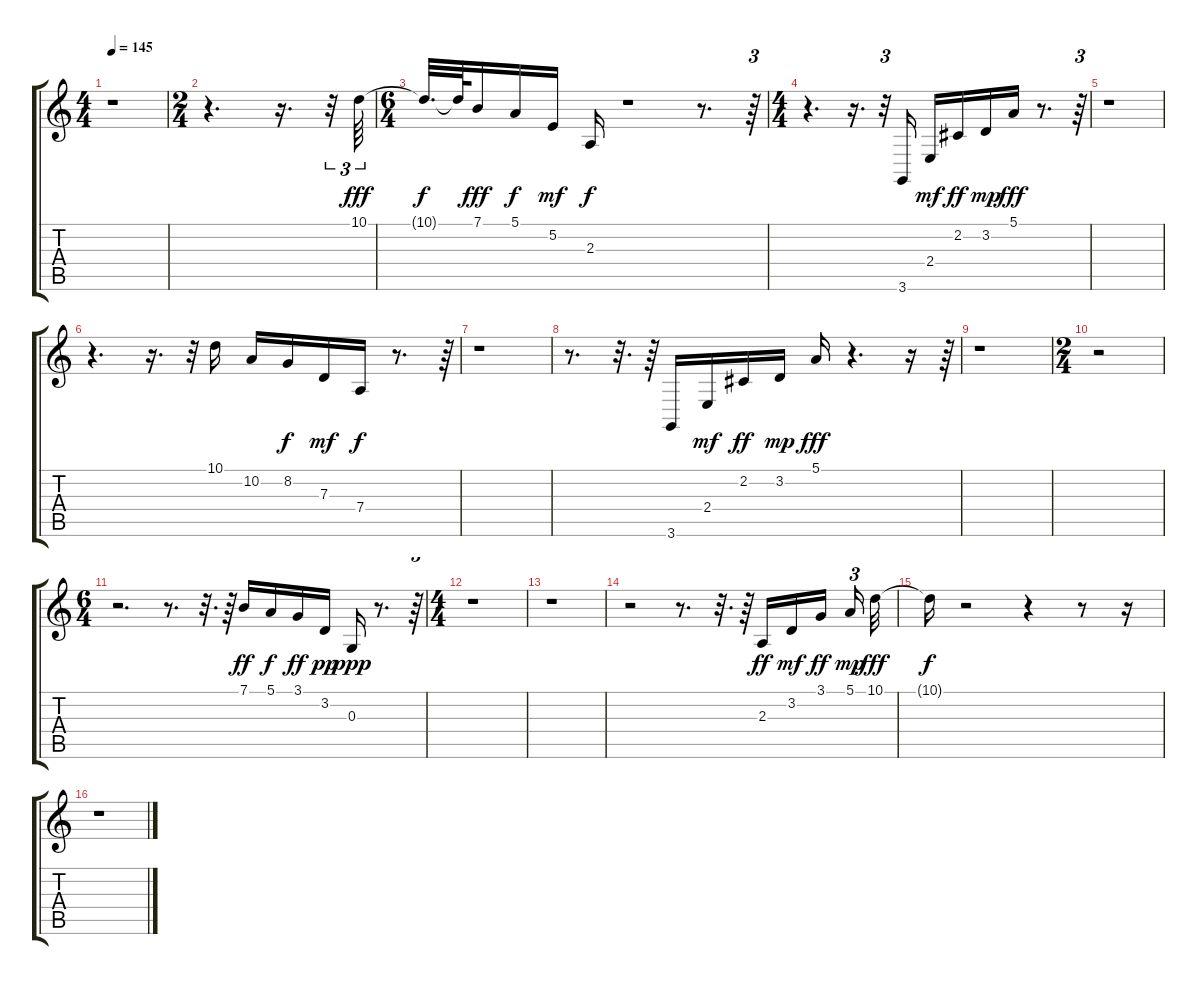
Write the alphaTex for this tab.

\track "" {instrument violin}
\staff {score tabs}
\tuning (E4 B3 G3 D3 A2 E2) {hide}
\ts (4 4)
\tempo 145
\clef g2
\ks c
r.1{dy fff} |
\ts (2 4)
r.4{d} r.16{d} r.32{tu (3 2)} 10.1.64{tu (3 2)} |
\ts (6 4)
10.1{t}.32{d dy f} 10.1{t}.64 7.1.16{dy fff} 5.1.16{dy f} 5.2.16{dy mf} 2.3.16{dy f} r.1 r.8{d} r.64{tu (3 2)} |
\ts (4 4)
r.4{d} r.16{d} r.32{tu (3 2)} 3.6.16 2.4.16{dy mf} 2.2.16{dy ff} 3.2.16{dy mp} 5.1.16{dy fff} r.8{d} r.64{tu (3 2)} |
r.1 |
r.4{d} r.16{d} r.32{tu (3 2)} 10.1.16 10.2.16 8.2.16{dy f} 7.3.16{dy mf} 7.4.16{dy f} r.8{d} r.64{tu (3 2)} |
r.1 |
r.8{d} r.32{d} r.64 3.6.16 2.4.16{dy mf} 2.2.16{dy ff} 3.2.16{dy mp} 5.1.16{dy fff} r.4{d} r.16 r.64{tu (3 2)} |
r.1 |
\ts (2 4)
r.2 |
\ts (6 4)
r.2{d} r.8{d} r.32{d} r.64 7.1.16{dy ff} 5.1.16{dy f} 3.1.16{dy ff} 3.2.16{dy pp} 0.3.16{dy ppp} r.8{d} r.64{tu (3 2)} |
\ts (4 4)
r.1 |
r.1 |
r.2 r.8{d} r.32{d} r.64 2.3.16{dy ff} 3.2.16{dy mf} 3.1.16{dy ff beam splitsecondary} 5.1.16{tu (3 2) dy mp} 10.1.32{dy fff} |
10.1{t}.16{dy f} r.2 r.4 r.8 r.16 |
r.1
